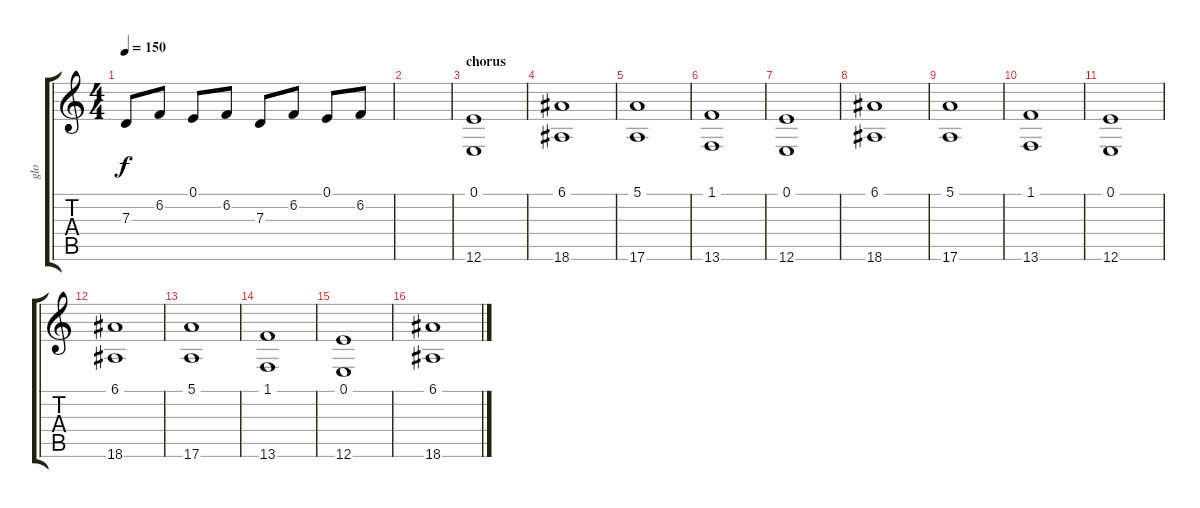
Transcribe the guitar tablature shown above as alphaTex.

\track ("glo" "glo") {instrument acousticgrandpiano}
\staff {score tabs}
\tuning (E4 B3 G3 D3 A2 E2) {hide}
\ts (4 4)
\tempo 150
\clef g2
\ks c
7.3.8{dy f} 6.2.8 0.1.8 6.2.8 7.3.8 6.2.8 0.1.8 6.2.8 |
|
\section ("" "chorus")
(0.1 12.6).1{instrument stringensemble1} |
(6.1 18.6).1 |
(5.1 17.6).1 |
(1.1 13.6).1 |
(0.1 12.6).1 |
(6.1 18.6).1 |
(5.1 17.6).1 |
(1.1 13.6).1 |
(0.1 12.6).1 |
(6.1 18.6).1 |
(5.1 17.6).1 |
(1.1 13.6).1 |
(0.1 12.6).1 |
(6.1 18.6).1
